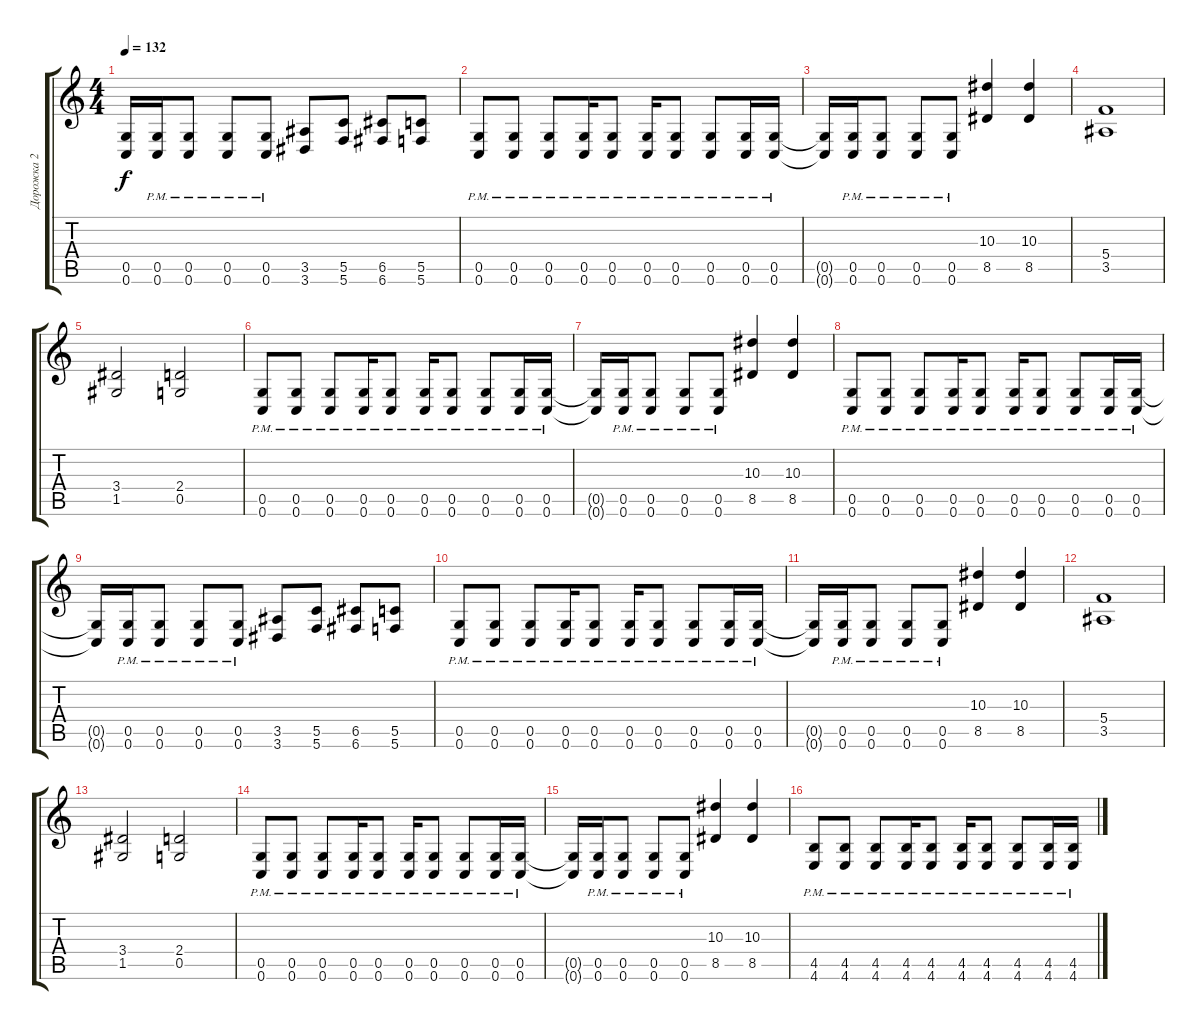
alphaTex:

\track ("Дорожка 2" "Дорожка 2") {instrument distortionguitar}
\staff {score tabs}
\tuning (D4 A3 F3 C3 G2 C2) {hide}
\ts (4 4)
\tempo 132
\clef g2
\ks c
(0.5{t} 0.6{t}).16{dy f} (0.5{pm} 0.6{pm}).16 (0.5{pm} 0.6{pm}).8 (0.5{pm} 0.6{pm}).8 (0.5{pm} 0.6{pm}).8 (3.5 3.6).8 (5.5 5.6).8 (6.5 6.6).8 (5.5 5.6).8 |
(0.5{pm} 0.6{pm}).8 (0.5{pm} 0.6{pm}).8 (0.5{pm} 0.6{pm}).8 (0.5{pm} 0.6{pm}).16 (0.5{pm} 0.6{pm}).8 (0.5{pm} 0.6{pm}).16 (0.5{pm} 0.6{pm}).8 (0.5{pm} 0.6{pm}).8 (0.5{pm} 0.6{pm}).16 (0.5{pm} 0.6{pm}).16 |
(0.5{t} 0.6{t}).16 (0.5{pm} 0.6{pm}).16 (0.5{pm} 0.6{pm}).8 (0.5{pm} 0.6{pm}).8 (0.5{pm} 0.6{pm}).8 (10.3 8.5).4 (10.3 8.5).4 |
(5.4 3.5).1 |
(3.4 1.5).2 (2.4 0.5).2 |
(0.5{pm} 0.6{pm}).8 (0.5{pm} 0.6{pm}).8 (0.5{pm} 0.6{pm}).8 (0.5{pm} 0.6{pm}).16 (0.5{pm} 0.6{pm}).8 (0.5{pm} 0.6{pm}).16 (0.5{pm} 0.6{pm}).8 (0.5{pm} 0.6{pm}).8 (0.5{pm} 0.6{pm}).16 (0.5{pm} 0.6{pm}).16 |
(0.5{t} 0.6{t}).16 (0.5{pm} 0.6{pm}).16 (0.5{pm} 0.6{pm}).8 (0.5{pm} 0.6{pm}).8 (0.5{pm} 0.6{pm}).8 (10.3 8.5).4 (10.3 8.5).4 |
(0.5{pm} 0.6{pm}).8 (0.5{pm} 0.6{pm}).8 (0.5{pm} 0.6{pm}).8 (0.5{pm} 0.6{pm}).16 (0.5{pm} 0.6{pm}).8 (0.5{pm} 0.6{pm}).16 (0.5{pm} 0.6{pm}).8 (0.5{pm} 0.6{pm}).8 (0.5{pm} 0.6{pm}).16 (0.5{pm} 0.6{pm}).16 |
(0.5{t} 0.6{t}).16 (0.5{pm} 0.6{pm}).16 (0.5{pm} 0.6{pm}).8 (0.5{pm} 0.6{pm}).8 (0.5{pm} 0.6{pm}).8 (3.5 3.6).8 (5.5 5.6).8 (6.5 6.6).8 (5.5 5.6).8 |
(0.5{pm} 0.6{pm}).8 (0.5{pm} 0.6{pm}).8 (0.5{pm} 0.6{pm}).8 (0.5{pm} 0.6{pm}).16 (0.5{pm} 0.6{pm}).8 (0.5{pm} 0.6{pm}).16 (0.5{pm} 0.6{pm}).8 (0.5{pm} 0.6{pm}).8 (0.5{pm} 0.6{pm}).16 (0.5{pm} 0.6{pm}).16 |
(0.5{t} 0.6{t}).16 (0.5{pm} 0.6{pm}).16 (0.5{pm} 0.6{pm}).8 (0.5{pm} 0.6{pm}).8 (0.5{pm} 0.6{pm}).8 (10.3 8.5).4 (10.3 8.5).4 |
(5.4 3.5).1 |
(3.4 1.5).2 (2.4 0.5).2 |
(0.5{pm} 0.6{pm}).8 (0.5{pm} 0.6{pm}).8 (0.5{pm} 0.6{pm}).8 (0.5{pm} 0.6{pm}).16 (0.5{pm} 0.6{pm}).8 (0.5{pm} 0.6{pm}).16 (0.5{pm} 0.6{pm}).8 (0.5{pm} 0.6{pm}).8 (0.5{pm} 0.6{pm}).16 (0.5{pm} 0.6{pm}).16 |
(0.5{t} 0.6{t}).16 (0.5{pm} 0.6{pm}).16 (0.5{pm} 0.6{pm}).8 (0.5{pm} 0.6{pm}).8 (0.5{pm} 0.6{pm}).8 (10.3 8.5).4 (10.3 8.5).4 |
(4.5{pm} 4.6{pm}).8 (4.5{pm} 4.6{pm}).8 (4.5{pm} 4.6{pm}).8 (4.5{pm} 4.6{pm}).16 (4.5{pm} 4.6{pm}).8 (4.5{pm} 4.6{pm}).16 (4.5{pm} 4.6{pm}).8 (4.5{pm} 4.6{pm}).8 (4.5{pm} 4.6{pm}).16 (4.5{pm} 4.6{pm}).16
